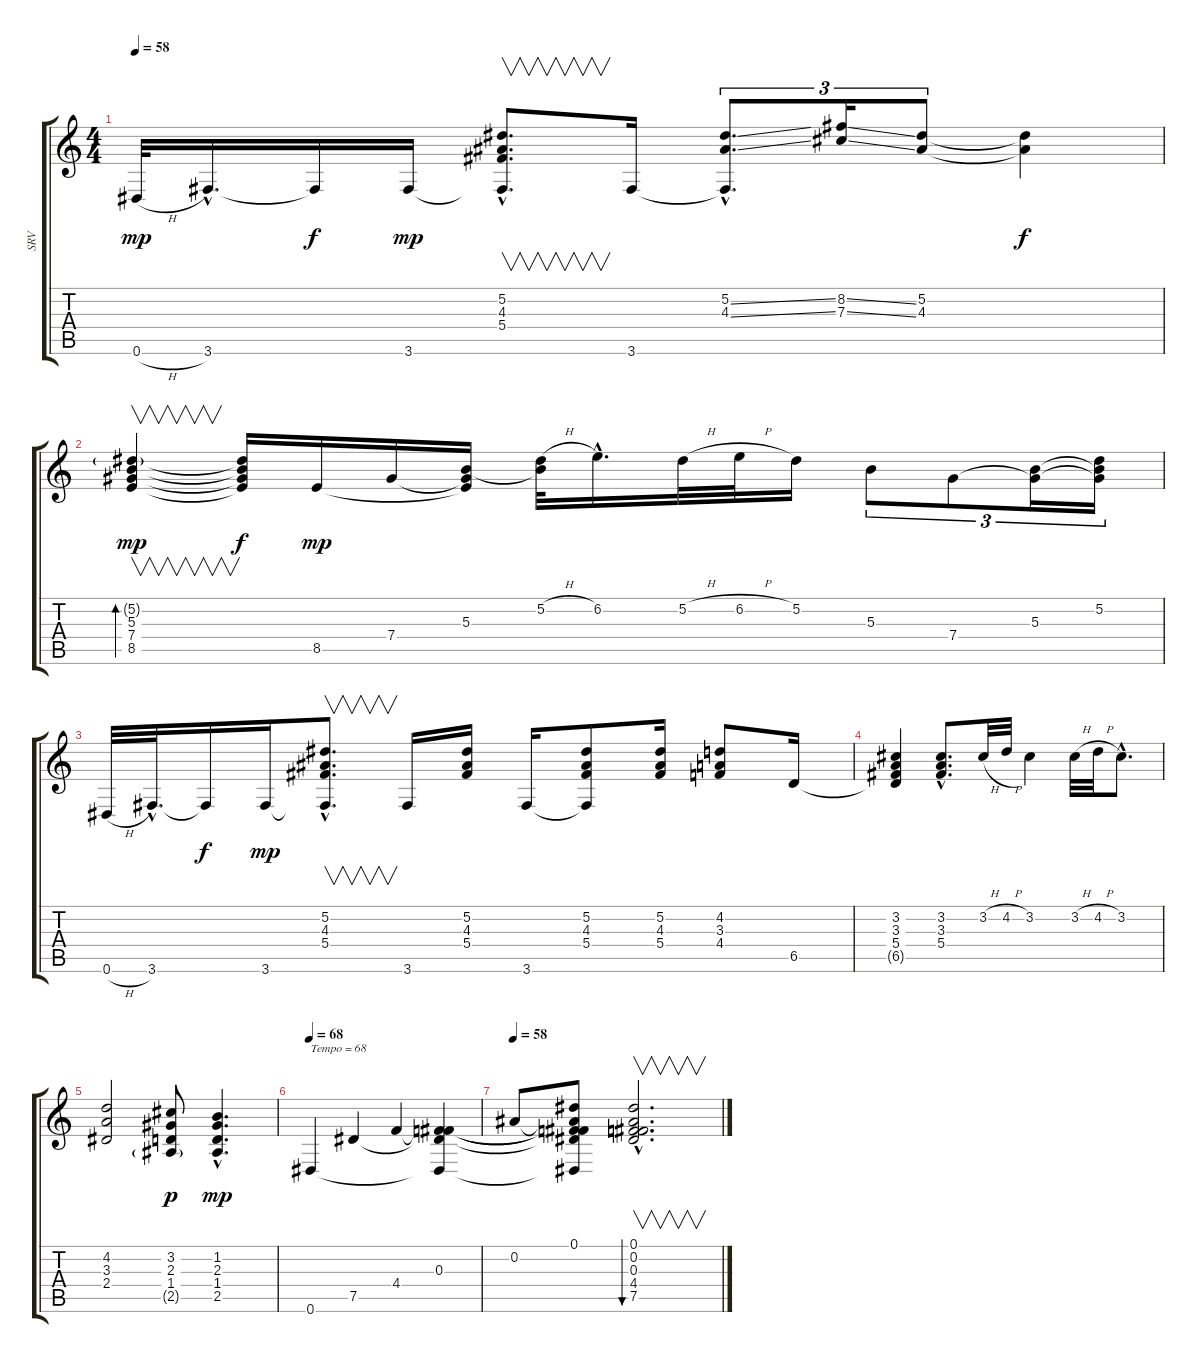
\track ("SRV" "SRV") {instrument electricbassfinger}
\staff {score tabs}
\tuning (Eb4 Bb3 Gb3 Db3 Ab2 Eb2) {hide}
\ts (4 4)
\tempo 58
\clef g2
\ks c
0.6{h}.32{dy mp} 3.6{hac}.16{d} 3.6{t}.16{dy f} 3.6.16{dy mp} (5.2{hac} 4.3{hac} 5.4{hac} 3.6{hac t}).8{v d} 3.6.16 (5.2{ss hac} 4.3{ss hac} 3.6{hac t}).8{d tu (3 2)} (8.2{ss} 7.3{ss}).16{tu (3 2)} (5.2 4.3).8{tu (3 2)} (5.2{t} 4.3{t}).4{dy f} |
(5.2{g} 5.3 7.4 8.5).4{v bd 60 dy mp} (5.2{t} 5.3{t} 7.4{t} 8.5{t}).16{dy f} 8.5.16{dy mp} 7.4.16 (5.3 7.4{t} 8.5{t}).16 (5.2{h} 5.3{t}).32 6.2{hac}.16{d} 5.2{h}.32 6.2{h}.32 5.2.16 5.3.8{tu (3 2)} 7.4.8{tu (3 2)} (5.3 7.4{t}).16{tu (3 2)} (5.2 5.3{t} 7.4{t}).16{tu (3 2)} |
0.6{h}.32 3.6{hac}.32{d} 3.6{t}.16{dy f} 3.6.16{dy mp} (5.2{hac} 4.3{hac} 5.4{hac} 3.6{hac t}).8{v d} 3.6.16 (5.2 4.3 5.4).16 3.6.16 (5.2 4.3 5.4 3.6{t}).8 (5.2 4.3 5.4).16 (4.2 3.3 4.4).8 6.5.16 |
(3.2 3.3 5.4 6.5{t}).4 (3.2{hac} 3.3{hac} 5.4{hac}).8{d} 3.2{h}.32 4.2{h}.32 3.2.4 3.2{h}.32 4.2{h}.32 3.2{hac}.8{d} |
(4.2 3.3 2.4).2 (3.2 2.3 1.4 2.5{g}).8{dy p} (1.2{hac} 2.3{hac} 1.4{hac} 2.5{hac}).4{d dy mp} |
\tempo 68
0.6.4{txt "Tempo = 68"} 7.5.4 4.4.4 (0.3 4.4{t} 7.5{t} 0.6{t}).4 |
\tempo 58
0.2.8 (0.1 0.2{t} 0.3{t} 4.4{t} 7.5{t} 0.6{t}).8 (0.1{hac} 0.2{hac} 0.3{hac} 4.4{hac} 7.5{hac}).2{v d bu 120}
